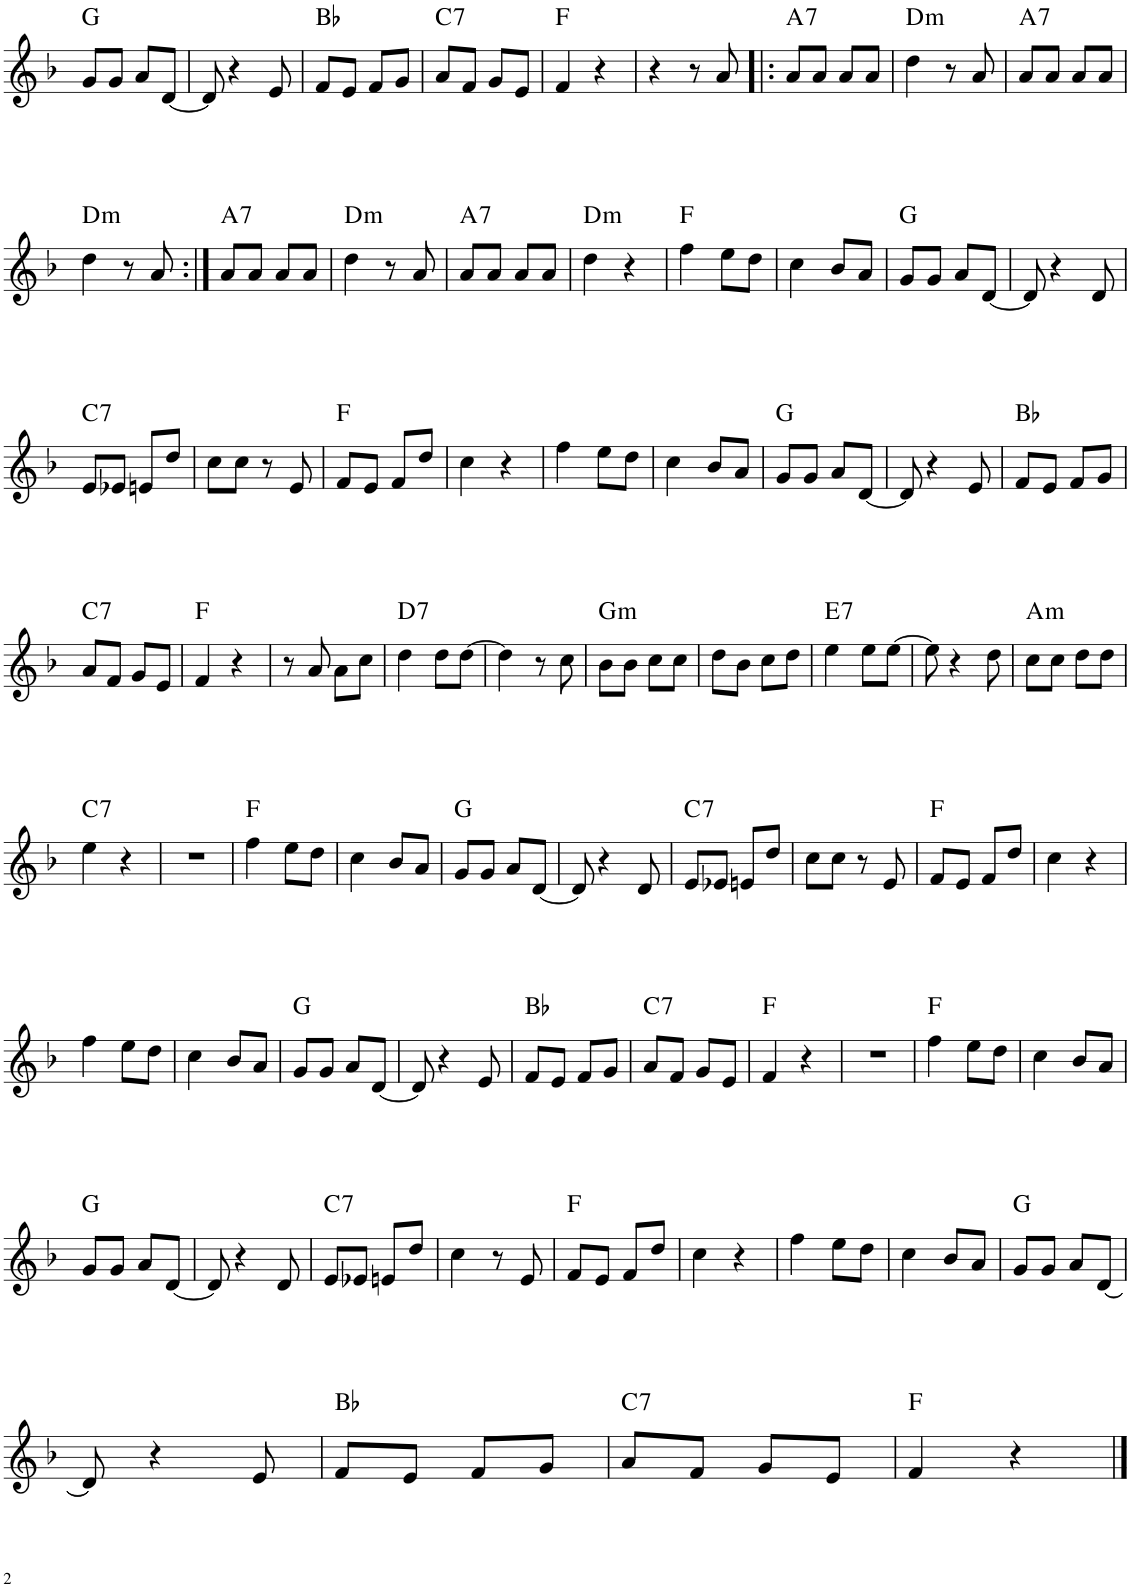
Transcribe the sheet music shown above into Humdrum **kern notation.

**kern	**harte
*part1	*part1
*staff1	*
*I"Piano	*
*I'Pno.	*
!!LO:PB:g=z
*clefG2	*
*k[b-]	*
*M2/4	*
=76	=76
8g/L	G:maj
8g/J	.
8a/L	.
[8d/J	.
=77	=77
8d/]	.
4r	.
8e/	.
=78	=78
8f/L	Bb:maj
8e/J	.
8f/L	.
8g/J	.
=79	=79
!	!LO:H:kt=7
8a/L	C:7
8f/J	.
8g/L	.
8e/J	.
=80	=80
4f/	F:maj
4r	.
=81	=81
4r	.
8r	.
8a/	.
=82!|:	=82!|:
!	!LO:H:kt=7
8a/L	A:7
8a/J	.
8a/L	.
8a/J	.
=83	=83
!	!LO:H:kt=m
4dd\	D:min
8r	.
8a/	.
=84	=84
!	!LO:H:kt=7
8a/L	A:7
8a/J	.
8a/L	.
8a/J	.
!!LO:LB:g=z
=85	=85
!	!LO:H:kt=m
4dd\	D:min
8r	.
8a/	.
=86:|!	=86:|!
!	!LO:H:kt=7
8a/L	A:7
8a/J	.
8a/L	.
8a/J	.
=87	=87
!	!LO:H:kt=m
4dd\	D:min
8r	.
8a/	.
=88	=88
!	!LO:H:kt=7
8a/L	A:7
8a/J	.
8a/L	.
8a/J	.
=89	=89
!	!LO:H:kt=m
4dd\	D:min
4r	.
=90	=90
4ff\	F:maj
8ee\L	.
8dd\J	.
=91	=91
4cc\	.
8b-/L	.
8a/J	.
=92	=92
8g/L	G:maj
8g/J	.
8a/L	.
[8d/J	.
=93	=93
8d/]	.
4r	.
8d/	.
!!LO:LB:g=z
=94	=94
!	!LO:H:kt=7
8e/L	C:7
8e-X/J	.
8en/L	.
8dd/J	.
=95	=95
8cc\L	.
8cc\J	.
8r	.
8e/	.
=96	=96
8f/L	F:maj
8e/J	.
8f/L	.
8dd/J	.
=97	=97
4cc\	.
4r	.
=98	=98
4ff\	.
8ee\L	.
8dd\J	.
=99	=99
4cc\	.
8b-/L	.
8a/J	.
=100	=100
8g/L	G:maj
8g/J	.
8a/L	.
[8d/J	.
=101	=101
8d/]	.
4r	.
8e/	.
=102	=102
8f/L	Bb:maj
8e/J	.
8f/L	.
8g/J	.
!!LO:LB:g=z
=103	=103
!	!LO:H:kt=7
8a/L	C:7
8f/J	.
8g/L	.
8e/J	.
=104	=104
4f/	F:maj
4r	.
=105	=105
8r	.
8a/	.
8a\L	.
8cc\J	.
=106	=106
!	!LO:H:kt=7
4dd\	D:7
8dd\L	.
[8dd\J	.
=107	=107
4dd\]	.
8r	.
8cc\	.
=108	=108
!	!LO:H:kt=m
8b-\L	G:min
8b-\J	.
8cc\L	.
8cc\J	.
=109	=109
8dd\L	.
8b-\J	.
8cc\L	.
8dd\J	.
=110	=110
!	!LO:H:kt=7
4ee\	E:7
8ee\L	.
[8ee\J	.
=111	=111
8ee\]	.
4r	.
8dd\	.
=112	=112
!	!LO:H:kt=m
8cc\L	A:min
8cc\J	.
8dd\L	.
8dd\J	.
!!LO:LB:g=z
=113	=113
!	!LO:H:kt=7
4ee\	C:7
4r	.
=114	=114
2r	.
=115	=115
4ff\	F:maj
8ee\L	.
8dd\J	.
=116	=116
4cc\	.
8b-/L	.
8a/J	.
=117	=117
8g/L	G:maj
8g/J	.
8a/L	.
[8d/J	.
=118	=118
8d/]	.
4r	.
8d/	.
=119	=119
!	!LO:H:kt=7
8e/L	C:7
8e-X/J	.
8en/L	.
8dd/J	.
=120	=120
8cc\L	.
8cc\J	.
8r	.
8e/	.
=121	=121
8f/L	F:maj
8e/J	.
8f/L	.
8dd/J	.
=122	=122
4cc\	.
4r	.
!!LO:LB:g=z
=123	=123
4ff\	.
8ee\L	.
8dd\J	.
=124	=124
4cc\	.
8b-/L	.
8a/J	.
=125	=125
8g/L	G:maj
8g/J	.
8a/L	.
[8d/J	.
=126	=126
8d/]	.
4r	.
8e/	.
=127	=127
8f/L	Bb:maj
8e/J	.
8f/L	.
8g/J	.
=128	=128
!	!LO:H:kt=7
8a/L	C:7
8f/J	.
8g/L	.
8e/J	.
=129	=129
4f/	F:maj
4r	.
=130	=130
2r	.
=131	=131
4ff\	F:maj
8ee\L	.
8dd\J	.
=132	=132
4cc\	.
8b-/L	.
8a/J	.
!!LO:LB:g=z
=133	=133
8g/L	G:maj
8g/J	.
8a/L	.
[8d/J	.
=134	=134
8d/]	.
4r	.
8d/	.
=135	=135
!	!LO:H:kt=7
8e/L	C:7
8e-X/J	.
8en/L	.
8dd/J	.
=136	=136
4cc\	.
8r	.
8e/	.
=137	=137
8f/L	F:maj
8e/J	.
8f/L	.
8dd/J	.
=138	=138
4cc\	.
4r	.
=139	=139
4ff\	.
8ee\L	.
8dd\J	.
=140	=140
4cc\	.
8b-/L	.
8a/J	.
=141	=141
8g/L	G:maj
8g/J	.
8a/L	.
[8d/J	.
!!LO:LB:g=z
=142	=142
8d/]	.
4r	.
8e/	.
=143	=143
8f/L	Bb:maj
8e/J	.
8f/L	.
8g/J	.
=144	=144
!	!LO:H:kt=7
8a/L	C:7
8f/J	.
8g/L	.
8e/J	.
=145	=145
4f/	F:maj
4r	.
==	==
*-	*-
